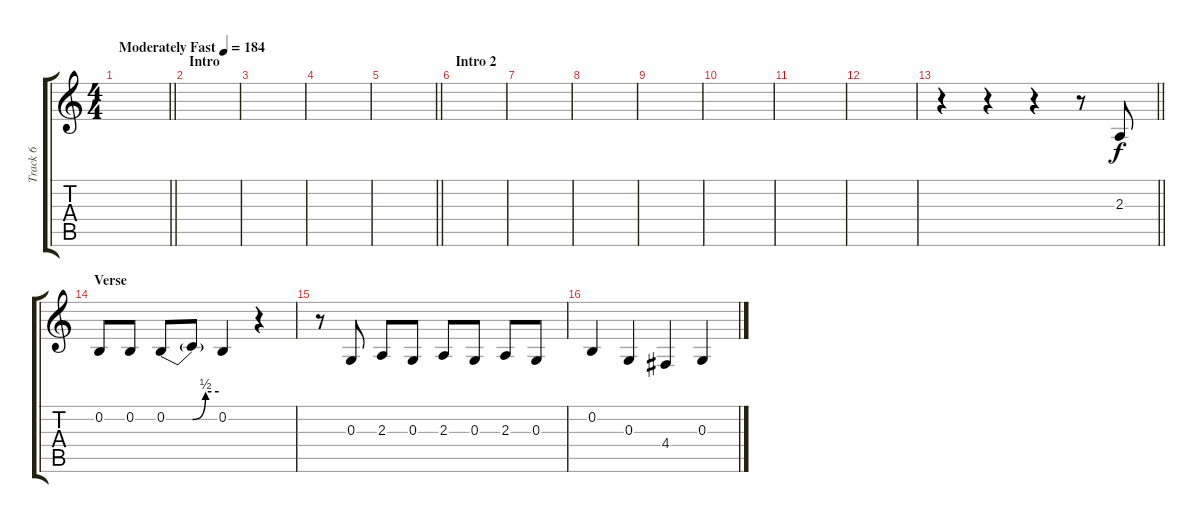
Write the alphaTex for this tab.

\track ("Track 6" "Track 6") {instrument lead2sawtooth}
\staff {score tabs}
\tuning (E4 B3 G3 D3 A2 E2) {hide}
\ts (4 4)
\tempo (184 "Moderately Fast")
\clef g2
\barLineRight lightlight
\ks c
|
\section ("" "Intro")
|
|
|
\barLineRight lightlight
|
\section ("" "Intro 2")
|
|
|
|
|
|
|
\barLineRight lightlight
r.4 r.4 r.4 r.8 2.3.8 |
\section ("" "Verse")
0.2.8 0.2.8 0.2{be (custom 0 0 30 0 45 2 60 2)}.8 0.2{t}.8 0.2.4 r.4 |
r.8 0.3.8 2.3.8 0.3.8 2.3.8 0.3.8 2.3.8 0.3.8 |
0.2.4 0.3.4 4.4.4 0.3.4
